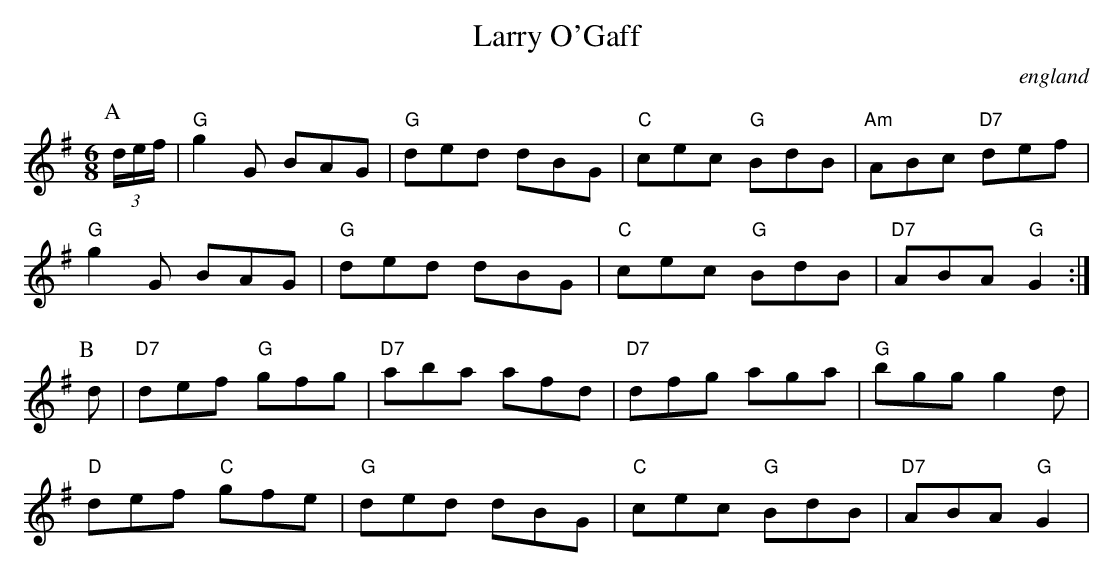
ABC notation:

X:1
T:Larry O'Gaff
O:england
M:6/8
K:G
P:A
(3d/2e/2f/2|"G"g2G BAG|"G"ded dBG|"C"cec "G"BdB|"Am"ABc "D7"def|
"G"g2G BAG|"G"ded dBG|"C"cec "G"BdB|"D7"ABA "G"G2:|
P:B
d|"D7"def "G"gfg|"D7"aba afd|"D7"dfg aga|"G"bgg g2d|
"D"def "C"gfe|"G"ded dBG|"C"cec "G"BdB|"D7"ABA "G"G2|
